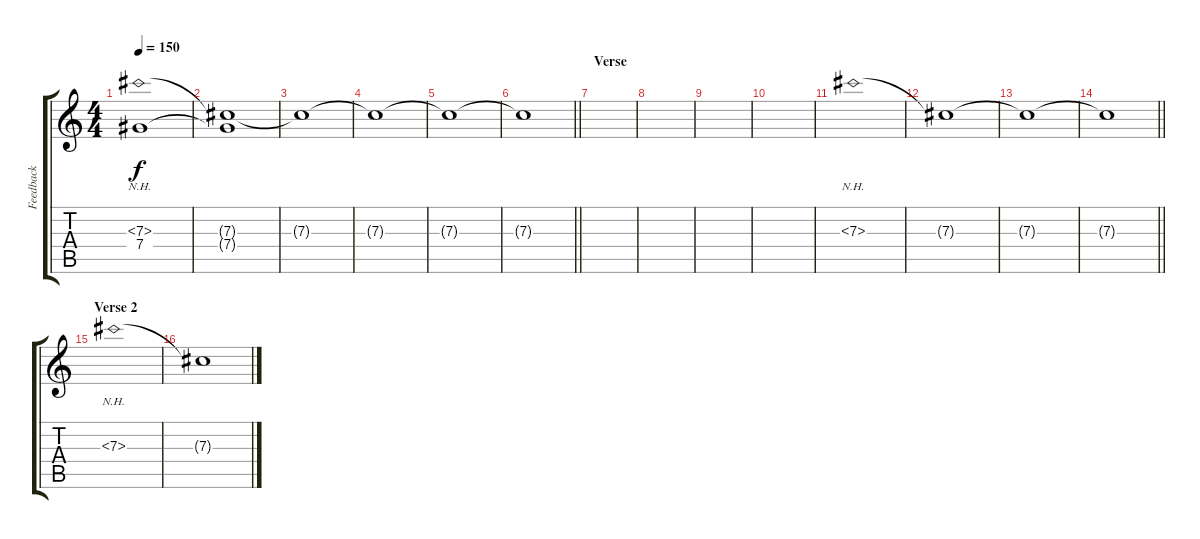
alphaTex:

\track ("Feedback" "Feedback") {instrument distortionguitar}
\staff {score tabs}
\tuning (Eb4 Bb3 Gb3 Db3 Ab2 Eb2) {hide}
\ts (4 4)
\tempo 150
\clef g2
\ks c
(7.3{nh} 7.4).1{dy f volume 4 instrument distortionguitar} |
(7.3{t} 7.4{t}).1 |
7.3{t}.1{volume 13} |
7.3{t}.1 |
7.3{t}.1 |
\barLineRight lightlight
7.3{t}.1 |
\section ("" "Verse")
|
|
|
|
7.3{nh}.1{volume 4} |
7.3{t}.1 |
7.3{t}.1{volume 13} |
\barLineRight lightlight
7.3{t}.1 |
\section ("" "Verse 2")
7.3{nh}.1{volume 4} |
7.3{t}.1
